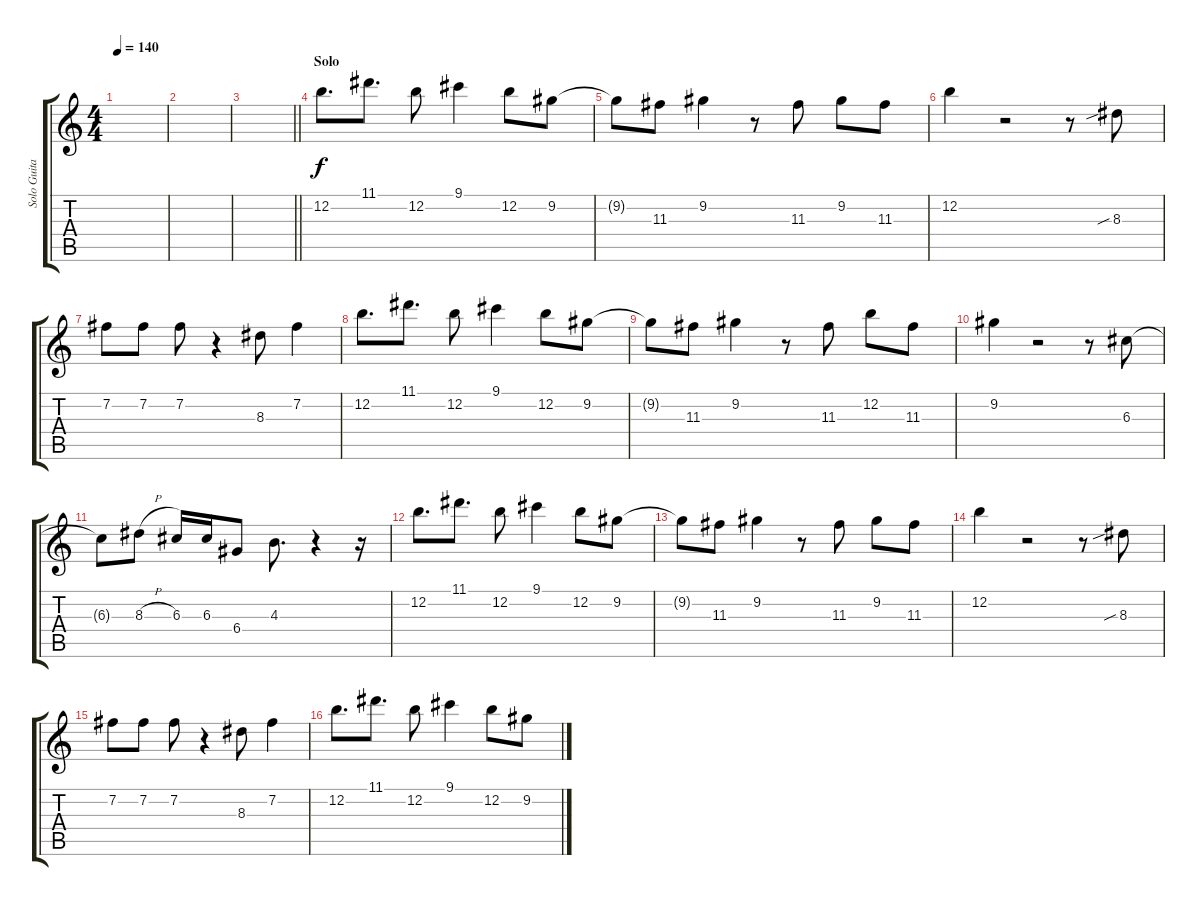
\track ("Solo Guitar" "Solo Guita") {instrument electricguitarclean}
\staff {score tabs}
\tuning (E4 B3 G3 D3 A2 E2) {hide}
\ts (4 4)
\tempo 140
\clef g2
\ks c
|
|
\barLineRight lightlight
|
\section ("" "Solo")
12.2.8{d} 11.1.8{d} 12.2.8 9.1.4 12.2.8 9.2.8 |
9.2{t}.8 11.3.8 9.2.4 r.8 11.3.8 9.2.8 11.3.8 |
12.2.4 r.2 r.8 8.3{sib}.8 |
7.2.8 7.2.8 7.2.8 r.4 8.3.8 7.2.4 |
12.2.8{d} 11.1.8{d} 12.2.8 9.1.4 12.2.8 9.2.8 |
9.2{t}.8 11.3.8 9.2.4 r.8 11.3.8 12.2.8 11.3.8 |
9.2.4 r.2 r.8 6.3.8 |
6.3{t}.8 8.3{h}.8 6.3.16 6.3.16 6.4.8 4.3.8{d} r.4 r.16 |
12.2.8{d} 11.1.8{d} 12.2.8 9.1.4 12.2.8 9.2.8 |
9.2{t}.8 11.3.8 9.2.4 r.8 11.3.8 9.2.8 11.3.8 |
12.2.4 r.2 r.8 8.3{sib}.8 |
7.2.8 7.2.8 7.2.8 r.4 8.3.8 7.2.4 |
12.2.8{d} 11.1.8{d} 12.2.8 9.1.4 12.2.8 9.2.8
